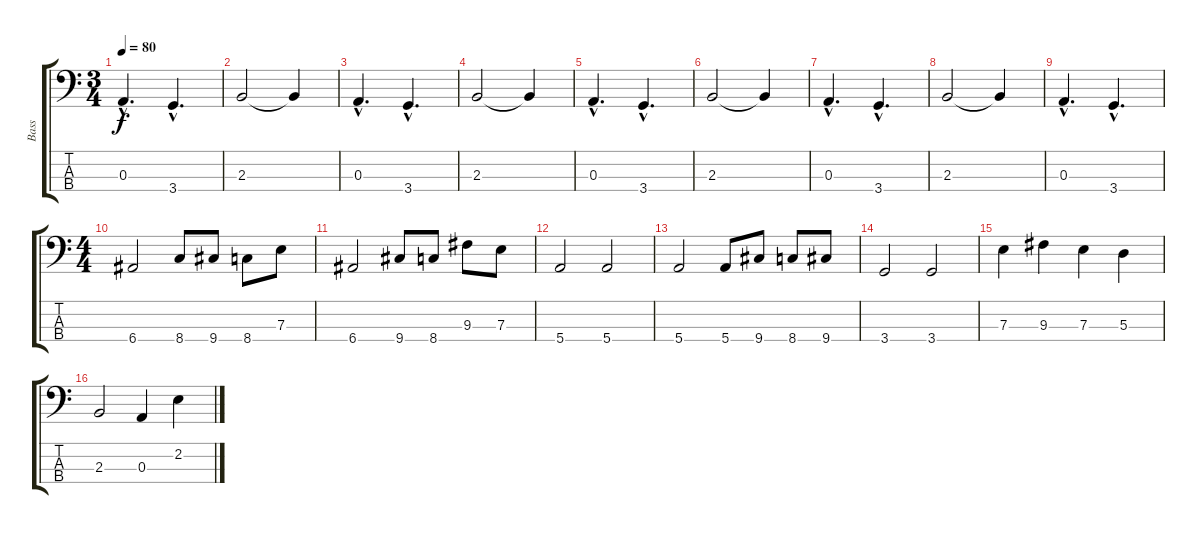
\track ("Bass" "Bass") {instrument electricbassfinger}
\staff {score tabs}
\tuning (G2 D2 A1 E1) {hide}
\ts (3 4)
\tempo 80
\clef f4
\ks c
0.3{hac}.4{d dy f} 3.4{hac}.4{d} |
2.3.2 2.3{t}.4 |
0.3{hac}.4{d} 3.4{hac}.4{d} |
2.3.2 2.3{t}.4 |
0.3{hac}.4{d} 3.4{hac}.4{d} |
2.3.2 2.3{t}.4 |
0.3{hac}.4{d} 3.4{hac}.4{d} |
2.3.2 2.3{t}.4 |
0.3{hac}.4{d} 3.4{hac}.4{d} |
\ts (4 4)
\section ("" "")
6.4.2 8.4.8 9.4.8 8.4.8 7.3.8 |
6.4.2 9.4.8 8.4.8 9.3.8 7.3.8 |
5.4.2 5.4.2 |
5.4.2 5.4.8 9.4.8 8.4.8 9.4.8 |
3.4.2 3.4.2 |
7.3.4 9.3.4 7.3.4 5.3.4 |
\section ("" "")
2.3.2 0.3.4 2.2.4
